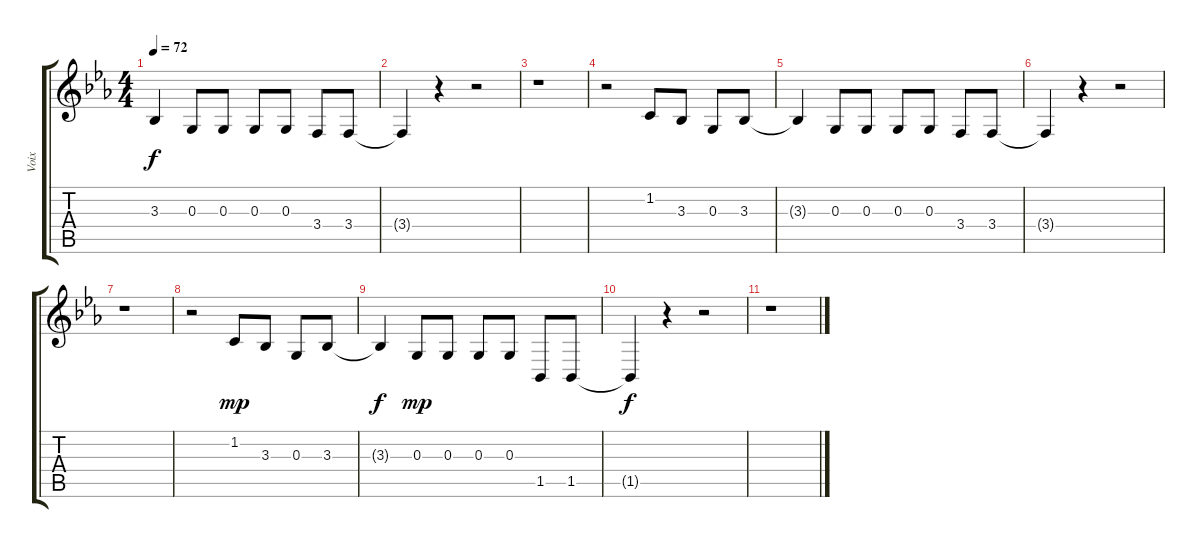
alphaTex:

\track ("Voix " "Voix ") {instrument altosax}
\staff {score tabs}
\tuning (E4 B3 G3 D3 A2 E2) {hide}
\ts (4 4)
\tempo 72
\clef g2
\ks eb
3.3{t}.4{dy f} 0.3.8 0.3.8 0.3.8 0.3.8 3.4.8 3.4.8 |
3.4{t}.4 r.4 r.2 |
r.1 |
r.2 1.2.8 3.3.8 0.3.8 3.3.8 |
3.3{t}.4 0.3.8 0.3.8 0.3.8 0.3.8 3.4.8 3.4.8 |
3.4{t}.4 r.4 r.2 |
r.1 |
r.2 1.2.8{dy mp} 3.3.8 0.3.8 3.3.8 |
3.3{t}.4{dy f} 0.3.8{dy mp} 0.3.8 0.3.8 0.3.8 1.5.8 1.5.8 |
1.5{t}.4{dy f} r.4 r.2 |
r.1
